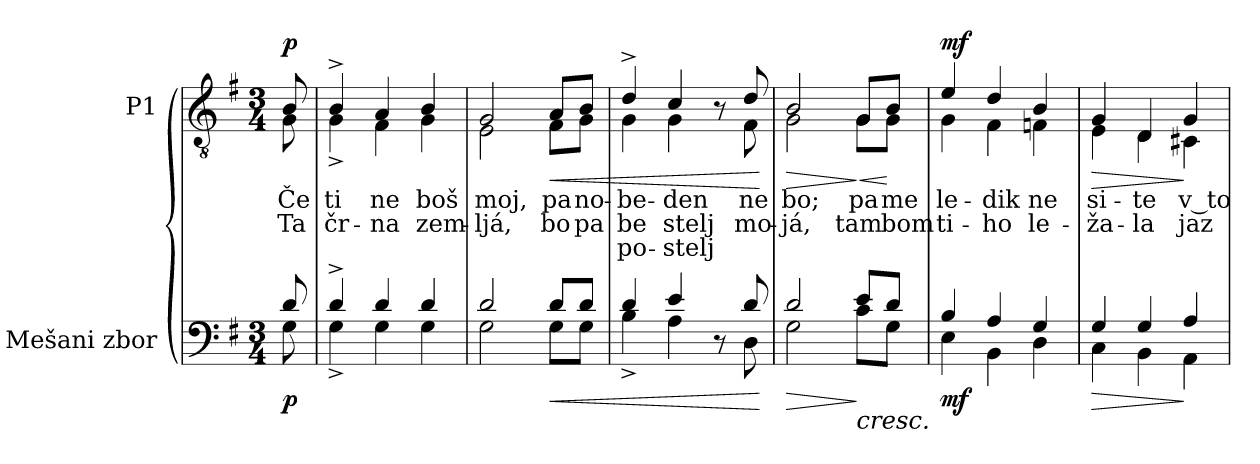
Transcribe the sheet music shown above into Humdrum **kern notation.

**kern	**dynam	**kern	**text	**text	**text	**dynam
*part2	*part2	*part1	*part1	*part1	*part1	*part1
*staff2	*staff2	*staff1	*staff1	*staff1	*staff1	*staff1
*I"Mešani  zbor	*	*I"P1	*	*	*	*
!!LO:PB:g=z
*clefF4	*	*clefGv2	*	*	*	*
*	*	*ITrd7c12	*	*	*	*
*k[f#]	*	*k[f#]	*	*	*	*
*G:	*	*G:	*	*	*	*
*M3/4	*	*M3/4	*	*	*	*
*MM68	*	*MM68	*	*	*	*
=	=	=	=	=	=	=
*^	*	*^	*	*	*	*
!	!	!	!	!	!LO:LY:b:color=#000000	!LO:LY:b:color=#000000	!	!
8di/	8Gi\	p	8BBi/	8GGi\	Če	Ta	.	p
=1	=1	=1	=1	=1	=1	=1	=1	=1
!	!	!	!	!	!LO:LY:b:color=#000000	!LO:LY:b:color=#000000	!	!
4d^i/	4G^i\	.	4BB^i/	4GG^i\	ti	čr-	.	.
!	!	!	!	!	!LO:LY:b:color=#000000	!LO:LY:b:color=#000000	!	!
4di/	4Gi\	.	4AAi/	4FF#i\	ne	-na	.	.
!	!	!	!	!	!LO:LY:b:color=#000000	!LO:LY:b:color=#000000	!	!
4di/	4Gi\	.	4BBi/	4GGi\	boš	zem-	.	.
=2	=2	=2	=2	=2	=2	=2	=2	=2
!	!	!	!	!	!LO:LY:b:color=#000000	!LO:LY:b:color=#000000	!	!
2di/	2Gi\	.	2GGi/	2EEi\	moj,	-ljá,	.	.
!	!	!LO:HP:b	!	!	!	!	!	!
!	!	!	!	!	!LO:LY:b:color=#000000	!LO:LY:b:color=#000000	!	!LO:HP:b
8di/L	8Gi\L	<	8AAi/L	8FF#i\L	pa	bo	.	<
!	!	!	!	!	!LO:LY:b:color=#000000	!LO:LY:b:color=#000000	!	!
8di/J	8Gi\J	.	8BBi/J	8GGi\J	no-	pa	.	.
=3	=3	=3	=3	=3	=3	=3	=3	=3
!	!	!	!	!	!LO:LY:b:color=#000000	!LO:LY:b:color=#000000	!LO:LY:b:color=#000000	!
4di/	4B^i\	.	4D^i/	4GGi\	-be-	-be	po-	.
!	!	!	!	!	!LO:LY:b:color=#000000	!LO:LY:b:color=#000000	!LO:LY:b:color=#000000	!
4ei/	4Ai\	.	4Ci/	4GGi\	den	-stelj	stelj	.
8r	8ryy	.	8r	8ryy	.	.	.	.
!	!	!	!	!	!LO:LY:b:color=#000000	!LO:LY:b:color=#000000	!	!
8di/	8Di\	.	8Di/	8FF#i\	ne	mo-	.	.
*v	*v	*	*	*	*	*	*	*
*	*	*v	*v	*	*	*	*
.	[	.	.	.	.	[
=4	=4	=4	=4	=4	=4	=4
*^	*	*	*	*	*	*
!	!	!LO:HP:b	!	!	!	!	!LO:HP:b
*	*	*	*^	*	*	*	*
!	!	!	!	!	!LO:LY:b:color=#000000	!LO:LY:b:color=#000000	!	!
2di/	2Gi\	>	2BBi/	2GGi\	bo;	-já,	.	>
!	!	!LO:HP:n=1:b	!	!	!	!	!	!LO:HP:n=1:b
!	!	!	!	!	!LO:LY:b:color=#000000	!LO:LY:b:color=#000000	!	!
8ei/L	8ci\L	] <	8GGi/L	8GGi\L	pa	tam	.	] <
!	!	!	!	!	!LO:LY:b:color=#000000	!LO:LY:b:color=#000000	!	!
8di/J	8Gi\J	.	8BBi/J	8GGi\J	me	bom	.	[
=5	=5	=5	=5	=5	=5	=5	=5	=5
!	!	!	!	!	!LO:LY:b:color=#000000	!LO:LY:b:color=#000000	!	!
4Bi/	4Ei\	mf	4Ei/	4GGi\	le-	ti-	.	mf
!	!	!	!	!	!LO:LY:b:color=#000000	!LO:LY:b:color=#000000	!	!
4Ai/	4BBi\	.	4Di/	4FF#i\	-dik	-ho	.	.
!	!	!	!	!	!LO:LY:b:color=#000000	!LO:LY:b:color=#000000	!	!
4Gi/	4Di\	.	4BBi/	4FFni\	ne	le-	.	.
*v	*v	*	*	*	*	*	*	*
*	*	*v	*v	*	*	*	*
.	[	.	.	.	.	.
!!LO:LB:g=z
=6	=6	=6	=6	=6	=6	=6
*^	*	*	*	*	*	*
!	!	!LO:HP:b	!	!	!	!	!LO:HP:b
*	*	*	*^	*	*	*	*
!	!	!	!	!	!LO:LY:b:color=#000000	!LO:LY:b:color=#000000	!	!
4Gi/	4Ci\	>	4GGi/	4EEi\	si-	-ža-	.	>
!	!	!	!	!	!LO:LY:b:color=#000000	!LO:LY:b:color=#000000	!	!
4Gi/	4BBi\	.	4DDi/	4DDi\	-te	-la	.	.
!	!	!	!	!	!LO:LY:b:color=#000000	!LO:LY:b:color=#000000	!	!
4Ai/	4AAi\	]	4GGi/	4CC#Xi\	v_to	jaz	.	]
*v	*v	*	*	*	*	*	*	*
*	*	*v	*v	*	*	*	*
=	=	=	=	=	=	=
*-	*-	*-	*-	*-	*-	*-
